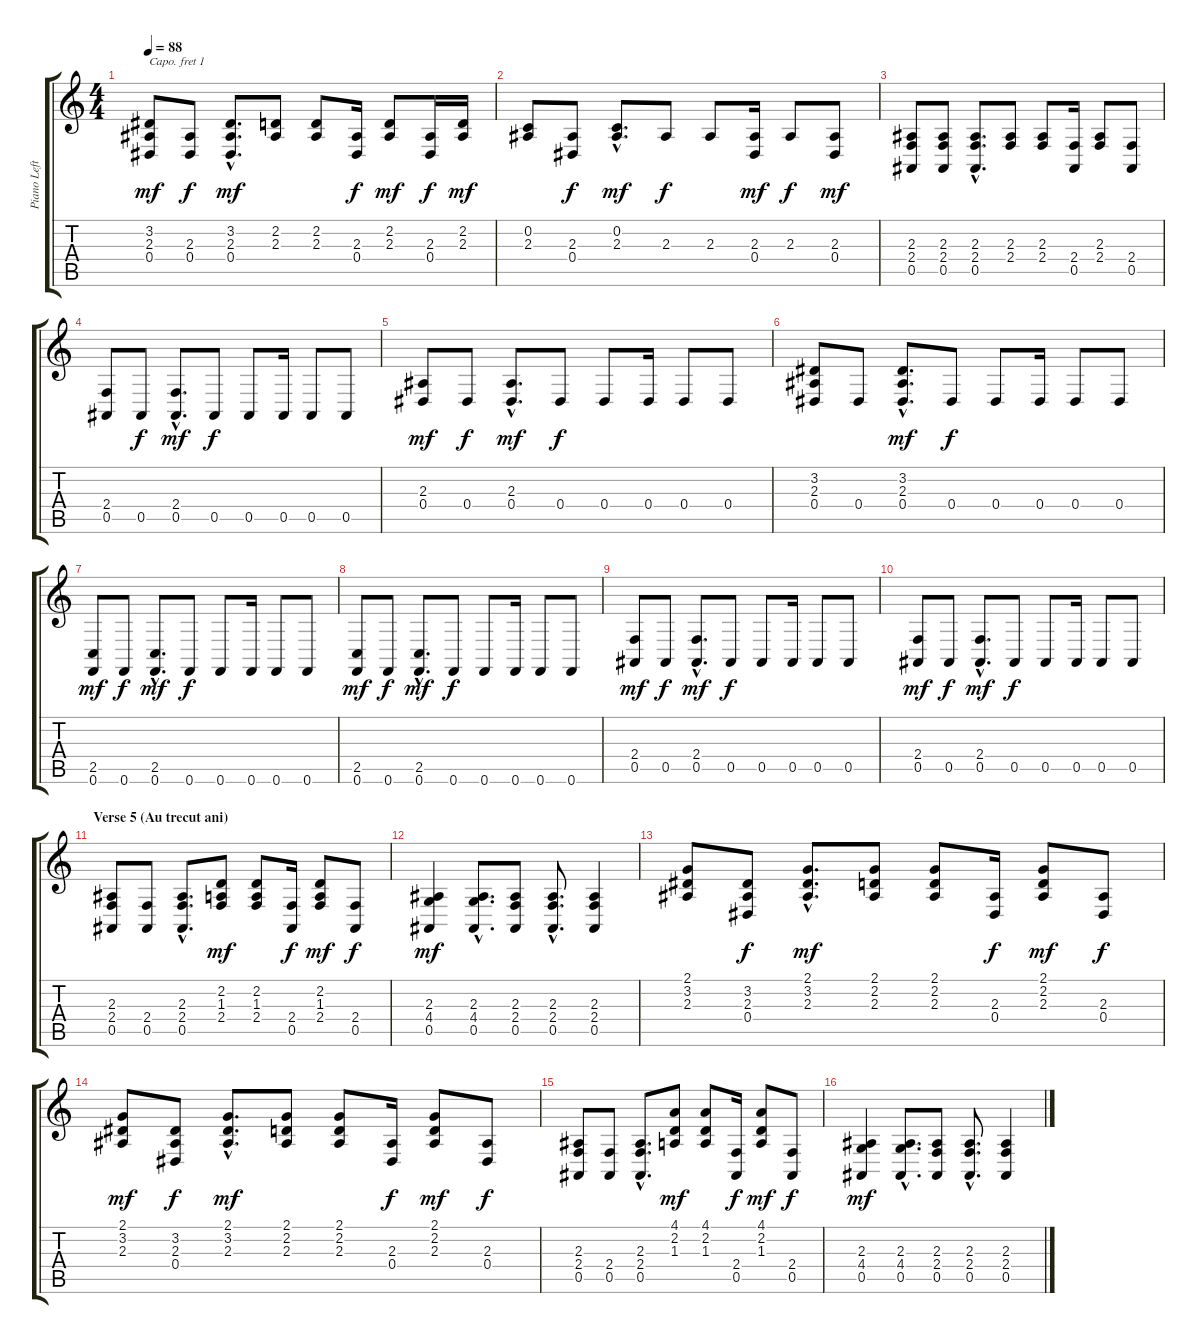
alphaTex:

\track ("Piano Left Hand" "Piano Left") {instrument electricgrandpiano}
\staff {score tabs}
\capo 1
\tuning (E4 B3 G3 D3 A2 E2) {hide}
\ts (4 4)
\tempo 88
\clef g2
\ks c
(3.2 2.3 0.4).8{dy mf} (2.3 0.4).8{dy f} (3.2{hac} 2.3{hac} 0.4{hac}).8{d dy mf} (2.2 2.3).8 (2.2 2.3).8 (2.3 0.4).16{dy f} (2.2 2.3).8{dy mf} (2.3 0.4).16{dy f} (2.2 2.3).16{dy mf} |
(0.2 2.3).8 (2.3 0.4).8{dy f} (0.2{hac} 2.3{hac}).8{d dy mf} 2.3.8{dy f} 2.3.8 (2.3 0.4).16{dy mf} 2.3.8{dy f} (2.3 0.4).8{dy mf} |
(2.3 2.4 0.5).8 (2.3 2.4 0.5).8 (2.3{hac} 2.4{hac} 0.5{hac}).8{d} (2.3 2.4).8 (2.3 2.4).8 (2.4 0.5).16 (2.3 2.4).8 (2.4 0.5).8 |
(2.4 0.5).8 0.5.8{dy f} (2.4{hac} 0.5{hac}).8{d dy mf} 0.5.8{dy f} 0.5.8 0.5.16 0.5.8 0.5.8 |
(2.3 0.4).8{dy mf} 0.4.8{dy f} (2.3{hac} 0.4{hac}).8{d dy mf} 0.4.8{dy f} 0.4.8 0.4.16 0.4.8 0.4.8 |
(3.2 2.3 0.4).8 0.4.8 (3.2{hac} 2.3{hac} 0.4{hac}).8{d dy mf} 0.4.8{dy f} 0.4.8 0.4.16 0.4.8 0.4.8 |
(2.5 0.6).8{dy mf} 0.6.8{dy f} (2.5{hac} 0.6{hac}).8{d dy mf} 0.6.8{dy f} 0.6.8 0.6.16 0.6.8 0.6.8 |
(2.5 0.6).8{dy mf} 0.6.8{dy f} (2.5{hac} 0.6{hac}).8{d dy mf} 0.6.8{dy f} 0.6.8 0.6.16 0.6.8 0.6.8 |
(2.4 0.5).8{dy mf} 0.5.8{dy f} (2.4{hac} 0.5{hac}).8{d dy mf} 0.5.8{dy f} 0.5.8 0.5.16 0.5.8 0.5.8 |
(2.4 0.5).8{dy mf} 0.5.8{dy f} (2.4{hac} 0.5{hac}).8{d dy mf} 0.5.8{dy f} 0.5.8 0.5.16 0.5.8 0.5.8 |
\section ("" "Verse 5 (Au trecut ani)")
(2.3 2.4 0.5).8 (2.4 0.5).8 (2.3{hac} 2.4{hac} 0.5{hac}).8{d} (2.2 1.3 2.4).8{dy mf} (2.2 1.3 2.4).8 (2.4 0.5).16{dy f} (2.2 1.3 2.4).8{dy mf} (2.4 0.5).8{dy f} |
(2.3 4.4 0.5).4{dy mf} (2.3{hac} 4.4{hac} 0.5{hac}).8{d} (2.3 2.4 0.5).8 (2.3{hac} 2.4{hac} 0.5{hac}).8{d} (2.3 2.4 0.5).4 |
(2.1 3.2 2.3).8 (3.2 2.3 0.4).8{dy f} (2.1{hac} 3.2{hac} 2.3{hac}).8{d dy mf} (2.1 2.2 2.3).8 (2.1 2.2 2.3).8 (2.3 0.4).16{dy f} (2.1 2.2 2.3).8{dy mf} (2.3 0.4).8{dy f} |
(2.1 3.2 2.3).8{dy mf} (3.2 2.3 0.4).8{dy f} (2.1{hac} 3.2{hac} 2.3{hac}).8{d dy mf} (2.1 2.2 2.3).8 (2.1 2.2 2.3).8 (2.3 0.4).16{dy f} (2.1 2.2 2.3).8{dy mf} (2.3 0.4).8{dy f} |
(2.3 2.4 0.5).8 (2.4 0.5).8 (2.3{hac} 2.4{hac} 0.5{hac}).8{d} (4.1 2.2 1.3).8{dy mf} (4.1 2.2 1.3).8 (2.4 0.5).16{dy f} (4.1 2.2 1.3).8{dy mf} (2.4 0.5).8{dy f} |
(2.3 4.4 0.5).4{dy mf} (2.3{hac} 4.4{hac} 0.5{hac}).8{d} (2.3 2.4 0.5).8 (2.3{hac} 2.4{hac} 0.5{hac}).8{d} (2.3 2.4 0.5).4
